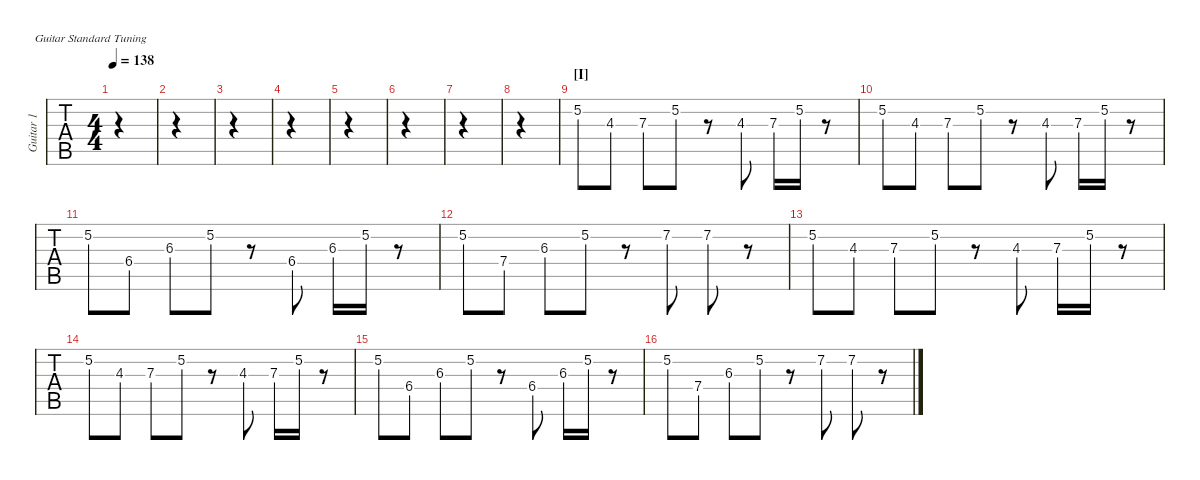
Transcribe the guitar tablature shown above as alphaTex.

\defaultSystemsLayout 4
\hideDynamics
\bracketExtendMode nobrackets
\track ("Guitar 1" "Guitar 1") {defaultSystemsLayout 4 instrument distortionguitar}
\staff {tabs}
\tuning (E4 B3 G3 D3 A2 E2)
\ts (4 4)
\tempo 138
\clef g2
\ks c
|
|
|
|
|
|
|
|
\section ("I" "")
5.2.8 4.3.8 7.3.8 5.2.8 r.8 4.3.8 7.3.16 5.2.16 r.8 |
5.2.8 4.3.8 7.3.8 5.2.8 r.8 4.3.8 7.3.16 5.2.16 r.8 |
5.2.8 6.4{acc #}.8 6.3{acc #}.8 5.2.8 r.8 6.4{acc #}.8 6.3{acc #}.16 5.2.16 r.8 |
5.2.8 7.4.8 6.3{acc #}.8 5.2.8 r.8 7.2{st acc #}.8 7.2{st acc #}.8 r.8 |
5.2.8 4.3.8 7.3.8 5.2.8 r.8 4.3.8 7.3.16 5.2.16 r.8 |
5.2.8 4.3.8 7.3.8 5.2.8 r.8 4.3.8 7.3.16 5.2.16 r.8 |
5.2.8 6.4{acc #}.8 6.3{acc #}.8 5.2.8 r.8 6.4{acc #}.8 6.3{acc #}.16 5.2.16 r.8 |
5.2.8 7.4.8 6.3{acc #}.8 5.2.8 r.8 7.2{st acc #}.8 7.2{st acc #}.8 r.8
